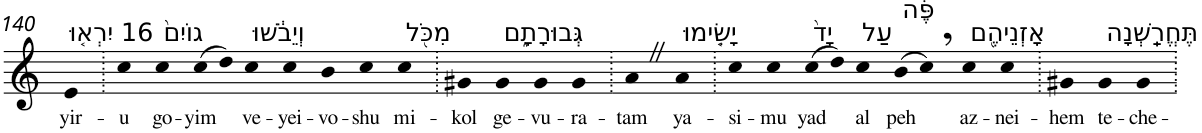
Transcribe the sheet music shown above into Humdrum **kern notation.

**kern	**text
*part1	*part1
*staff1	*staff1
*I"Piano	*
*I'Pno	*
!!LO:PB:g=z
*clefG2	*
*k[]	*
=140	=140
!LO:TX:a:t=16 יִרְא֤וּ	!
!	!LO:LY:b
4e	yir-
=141.	=141.
!	!LO:LY:b
4cc	-u
!LO:TX:a:t=גוֹיִם֙	!
!	!LO:LY:b
4cc	go-
!	!LO:LY:b
(>8cc	-yim
8dd)	.
!LO:TX:a:t=וְיֵבֹ֔שׁוּ	!
!	!LO:LY:b
4cc	ve-
!	!LO:LY:b
4cc	-yei-
!	!LO:LY:b
4b	-vo-
!	!LO:LY:b
4cc	-shu
!LO:TX:a:t=מִכֹּ֖ל	!
!	!LO:LY:b
4cc	mi-
=142.	=142.
!	!LO:LY:b
4g#X	-kol
!LO:TX:a:t=גְּבוּרָתָ֑ם	!
!	!LO:LY:b
4g#	ge-
!	!LO:LY:b
4g#	-vu-
!	!LO:LY:b
4g#	-ra-
=143.	=143.
!	!LO:LY:b
4aZ	-tam
!LO:TX:a:t=יָשִׂ֤ימוּ	!
!	!LO:LY:b
4a	ya-
=144.	=144.
!	!LO:LY:b
4cc	-si-
!	!LO:LY:b
4cc	-mu
!LO:TX:a:t=יָד֙	!
!	!LO:LY:b
(>8cc	yad
8dd)	.
!LO:TX:a:t=עַל	!
!	!LO:LY:b
4cc	al
!LO:TX:a:t=פֶּ֔ה	!
!	!LO:LY:b
(>8b	peh
8cc,)	.
!LO:TX:a:t=אָזְנֵיהֶ֖ם	!
!	!LO:LY:b
4cc	az-
!	!LO:LY:b
4cc	-nei-
=145.	=145.
!	!LO:LY:b
4g#X	-hem
!LO:TX:a:t=תֶּחֱרַֽשְׁנָה	!
!	!LO:LY:b
4g#	te-
!	!LO:LY:b
4g#	-che-
=.	=.
*-	*-
